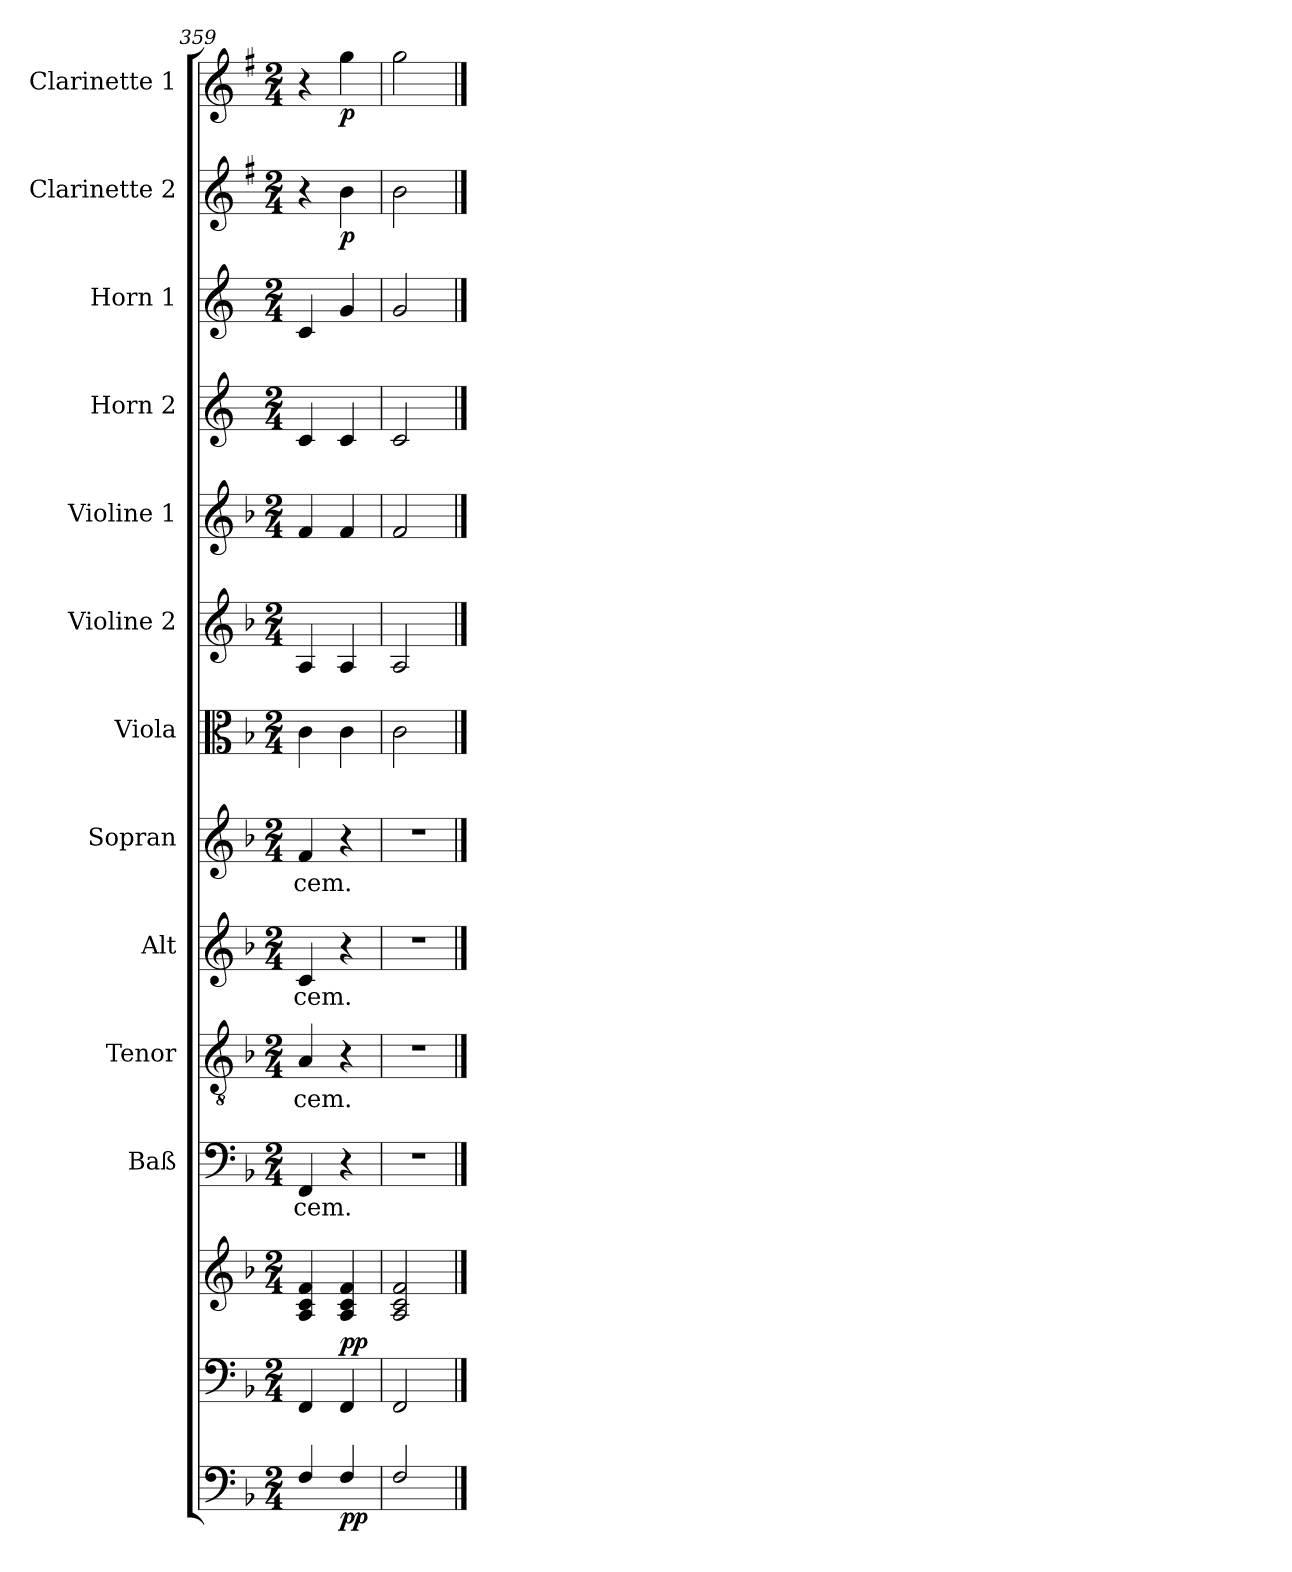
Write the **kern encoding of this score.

**kern	**dynam	**kern	**kern	**dynam	**kern	**text	**kern	**text	**kern	**text	**kern	**text	**kern	**kern	**kern	**kern	**kern	**kern	**dynam	**kern	**dynam
*part13	*part13	*part12	*part12	*part12	*part11	*part11	*part10	*part10	*part9	*part9	*part8	*part8	*part7	*part6	*part5	*part4	*part3	*part2	*part2	*part1	*part1
*staff14	*staff14	*staff13	*staff12	*staff12/13	*staff11	*staff11	*staff10	*staff10	*staff9	*staff9	*staff8	*staff8	*staff7	*staff6	*staff5	*staff4	*staff3	*staff2	*staff2	*staff1	*staff1
*	*	*	*	*	*I"Baß	*	*I"Tenor	*	*I"Alt	*	*I"Sopran	*	*I"Viola	*I"Violine 2	*I"Violine 1	*I"Horn 2	*I"Horn 1	*I"Clarinette 2	*	*I"Clarinette 1	*
*	*	*	*	*	*I'Baß	*	*I'Ten	*	*I'Alt	*	*I'Sop	*	*I'Vla.	*I'Vln. 2	*I'Vln. 1	*I'Hrn. 2	*I'Hrn. 1	*	*	*	*
*clefF4	*	*clefF4	*clefG2	*	*clefF4	*	*clefGv2	*	*clefG2	*	*clefG2	*	*clefC3	*clefG2	*clefG2	*clefG2	*clefG2	*clefG2	*	*clefG2	*
*ITrd7c12	*	*	*	*	*	*	*	*	*	*	*	*	*	*	*	*ITrd4c7	*ITrd4c7	*ITrd1c2	*	*ITrd1c2	*
*k[b-]	*	*k[b-]	*k[b-]	*	*k[b-]	*	*k[b-]	*	*k[b-]	*	*k[b-]	*	*k[b-]	*k[b-]	*k[b-]	*k[b-]	*k[b-]	*k[b-]	*	*k[b-]	*
*F:	*	*F:	*F:	*	*F:	*	*F:	*	*F:	*	*F:	*	*F:	*F:	*F:	*F:	*F:	*F:	*	*F:	*
*M2/4	*	*M2/4	*M2/4	*	*M2/4	*	*M2/4	*	*M2/4	*	*M2/4	*	*M2/4	*M2/4	*M2/4	*M2/4	*M2/4	*M2/4	*	*M2/4	*
=359	=359	=359	=359	=359	=359	=359	=359	=359	=359	=359	=359	=359	=359	=359	=359	=359	=359	=359	=359	=359	=359
!	!	!	!	!	!	!LO:LY:b	!	!LO:LY:b	!	!LO:LY:b	!	!LO:LY:b	!	!	!	!	!	!	!	!	!
4FF/	.	4FF/	4A/ 4c/ 4f/	.	4FF/	-cem.	4A/	-cem.	4c/	-cem.	4f/	-cem.	4c\	4A/	4f/	4F/	4F/	4r	.	4r	.
!	!LO:DY:b	!	!	!LO:DY:a=2	!	!	!	!	!	!	!	!	!	!	!	!	!	!	!LO:DY:b	!	!LO:DY:b
4FF/	pp	4FF/	4A/ 4c/ 4f/	pp	4r	.	4r	.	4r	.	4r	.	4c\	4A/	4f/	4F/	4c/	4a\	p	4ff\	p
=360	=360	=360	=360	=360	=360	=360	=360	=360	=360	=360	=360	=360	=360	=360	=360	=360	=360	=360	=360	=360	=360
2FF/	.	2FF/	2A/ 2c/ 2f/	.	2r	.	2r	.	2r	.	2r	.	2c\	2A/	2f/	2F/	2c/	2a\	.	2ff\	.
==	==	==	==	==	==	==	==	==	==	==	==	==	==	==	==	==	==	==	==	==	==
*-	*-	*-	*-	*-	*-	*-	*-	*-	*-	*-	*-	*-	*-	*-	*-	*-	*-	*-	*-	*-	*-
